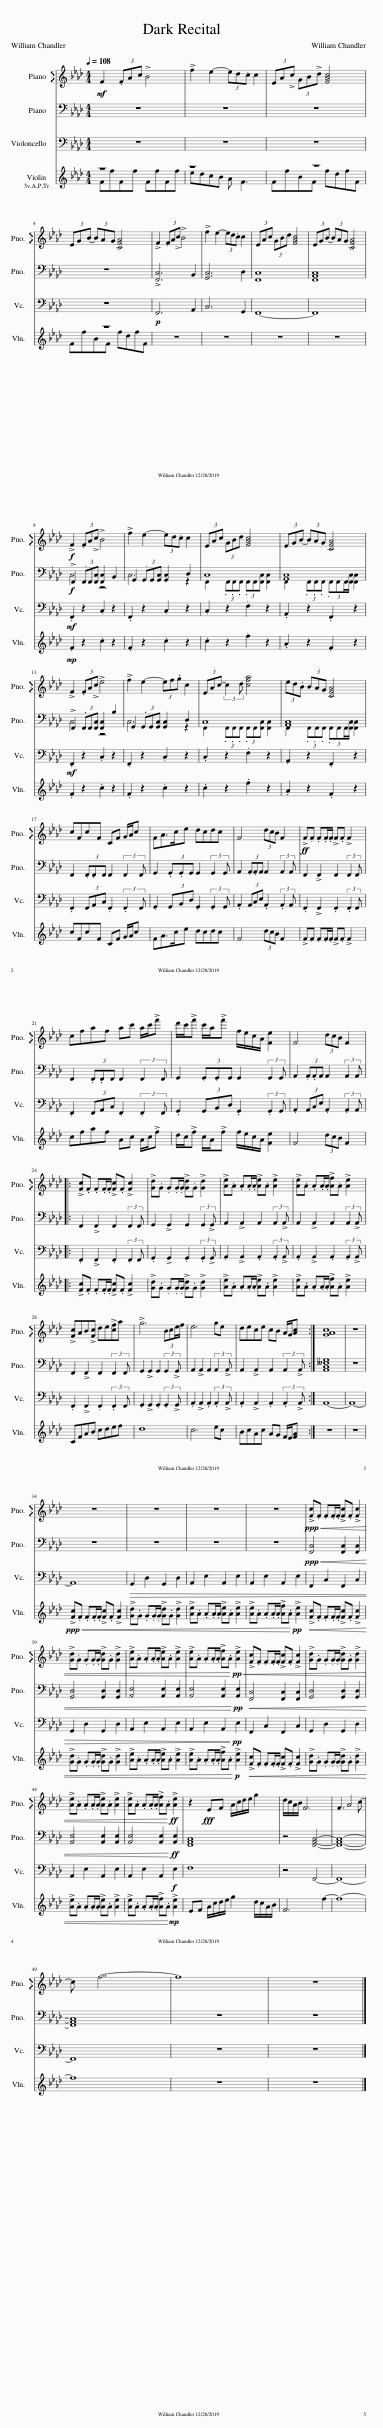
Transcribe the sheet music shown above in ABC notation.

X:1
%%score 1 ( 2 3 ) 4 ( 5 6 )
L:1/8
Q:1/4=108
M:4/4
I:linebreak $
K:Ab
V:1 treble
V:2 bass
V:3 bass
V:4 bass
V:5 treble
V:6 treble
V:1
!mf! F2 (3.FAc !>!B4 | !>!f2 e2- (3ed.c c2 | (3EA!>!c (3GB!>!d [FAc]4 |$ (3EGB- (3BAG [CFA]4 | !>!F2 (3.FA!>!c !>!B4 | %5
 !>!f2 e2- (3ed.c c2 | (3EAc (3GBd [FAc]4 | (3EGB- (3BAG [CFA]4 |$!f! !>!F2 (3.FA!>!c !>!B4 | !>!f2 e2- (3ed.c c2 | %10
 (3EAc (3GBd [FAc]4 | (3EGB- (3BAG [CFA]4 |$ !>!F2 (3.FA!>!c !>!e4 | !>!f2 e2- (3ef.g c2 | (3EAc- (3:2:2c2 d [cfa]4 | %15
 (3ed.B (3BAG [CFA]4 |$ cFcF CF G/A/c | FA>ce dcdc | F4 (3dcB F2 |!ff! !>!F.F .F.F/.F/ !>!F.F !>!F2 |$ %20
 cfaf ac' a/c'/!>!f' | d'/c'/!>!f' c'/a/!>!f' f/e/c/A/ [Fe]2 | F4 (3dcB F2 |:$ !>![Fc].F .F.F/.F/ !>![Fc].F !>![Fc]2 | !>![Gd].G .G.G/.G/ !>![Gd].G !>![Gd]2 | %25
 !>![Ae].A .A.A/.A/ !>![Ae].A !>![Ae]2 | !>![Ae].A .A.A/.A/ !>![Af].A !>![Ae]2 |$ !>![Fc]AB!>![Fc] de!>![cf]a | !>!g6 (3:2:4Bce/f/ | e6 ge | %30
 dece cB A/G/[Ac] :| [GAc]8 | z8 |$ z8 | z8 | %35
 z8 | z8 |!ppp!!<(! !>![Fc].F .F.F/.F/ !>![Fc].F !>![Fc]2 |$ !>![Gd].G .G.G/.G/ !>![Gd].G !>![Gd]2 | !>![Ae].A .A.A/.A/ !>![Ae].A !>![Ae]2 | %40
 !>![Ae].A .A.A/.A/ !>![Af].A!<)!!pp!!<(! !>![Ae]2 | !>![Fc].F .F.F/.F/ !>![Fc].F !>![Fc]2 | !>![Gd].G .G.G/.G/ !>![Gd].G !>![Gd]2 |$ !>![Ae].A .A.A/.A/ !>![Ae].A !>![Ae]2 | !>![Ae].A .A.A/.A/ !>![Af].A!<)!!ff! !>![Ae]2 | %45
 z2!fff! EF A/c/d/e/ g2 | d/c/A/B/ F6 | F3 A4 c- |$ c f7- | f8 | %50
 z8 |] %51
V:2
 z8 | z8 | z8 |$ z8 | !>![F,,C,]6 B,,2 | %5
 [G,,C,]6 D,2 | [F,,C,]8 | [F,,A,,C,]8 |$!f! !>!F,,2 (3.F,,F,,[F,,C,] [F,,C,]2 B,,2 | G,,2 (3.G,,G,,[G,,C,] [G,,C,]2 D,2 | %10
 C,8 | [A,,C,]8 |$ !>!F,,2 (3.F,,F,,[F,,C,] [F,,C,]2 B,2 | G,,2 (3.G,,G,,[G,,C,] [G,,C,]2 D,2 | C,8 | %15
 [A,,C,]8 |$ F,,2 (3.F,,.F,,F,, F,,2 (3:2:2F,,2 F,, | G,,2 (3.G,,.G,,G,, G,,2 (3:2:2G,,2 G,, | A,,2 (3.A,,.A,,A,, A,,2 (3:2:2A,,2 A,, | F,,2 !>!F,,2 F,,2 (3:2:2F,,2 F,, |$ %20
 F,,2 (3.F,,.F,,F,, F,,2 (3:2:2F,,2 F,, | G,,2 (3.G,,.G,,G,, G,,2 (3:2:2G,,2 G,, | A,,2 (3.A,,.A,,A,, A,,2 (3:2:2A,,2 A,, |:$ F,,2 !>!F,,2 F,,2 (3:2:2F,,2 F,, | G,,2 !>!G,,2 G,,2 (3:2:2G,,2 !>!G,, | %25
 A,,2 !>!A,,2 A,,2 (3:2:2A,,2 !>!A,, | A,,2 !>!A,,2 A,,2 (3:2:2A,,2 !>!A,, |$ F,,2 !>!F,,2 F,,2 (3:2:2F,,2 F,, | G,,2 !>!G,,2 G,,2 (3:2:2G,,2 !>!G,, | A,,2 !>!A,,2 A,,2 (3:2:2A,,2 !>!A,, | %30
 A,,2 !>!A,,2 A,,2 (3:2:2A,,2 !>!A,, :| [A,,C,__E,G,]8 | z8 |$ z8 | z8 | %35
 z8 | z8 |!ppp!!<(! [F,,C,]4 [F,,C,]2 [F,,C,]2 |$ [G,,D,]4 [G,,D,]2 [G,,D,]2 | [A,,E,]4 [A,,E,]2 [A,,E,]2 | %40
 [A,,E,]4 [A,,E,]2!<)!!pp! [A,,E,]2 |!<(! [F,,C,]4 [F,,C,]2 [F,,C,]2 | [G,,D,]4 [G,,D,]2 [G,,D,]2 |$ [A,,E,]4 [A,,E,]2 [A,,E,]2 | [A,,E,]4 [A,,E,]2!<)!!ff! [A,,E,]2 | %45
 [F,,A,,C,]8 | z4 [F,,A,,C,]4- | [F,,A,,C,]8- |$ [F,,A,,C,]8 | z8 | %50
 z8 |] %51
V:3
 x8 | x8 | x8 |$ x8 | x8 | %5
 x8 | x8 | x8 |$ C,4 z4 | C,6 z2 | %10
 F,,2 (3.F,,.F,,.F,, (3.F,,F,,[F,,C,] [F,,C,]2 | F,,2 (3.F,,.F,,.F,, (3:2:4.F,,F,,F,,/[F,,C,]/ [F,,C,]2 |$ C,4 z4 | C,6 z2 | F,,2 (3.F,,.F,,.F,, (3.F,,F,,[F,,C,] [F,,C,]2 | %15
 F,,2 (3.F,,.F,,.F,, (3:2:4.F,,F,,F,,/[F,,C,]/ [F,,C,]2 |$ x8 | x8 | x8 | x8 |$ %20
 x8 | x8 | x8 |:$ x8 | x8 | %25
 x8 | x8 |$ x8 | x8 | x8 | %30
 x8 :| x8 | x8 |$ x8 | x8 | %35
 x8 | x8 | x8 |$ x8 | x8 | %40
 x8 | x8 | x8 |$ x8 | x8 | %45
 x8 | x8 | x8 |$ x8 | x8 | %50
 x8 |] %51
V:4
 z8 | z8 | z8 |$ z8 |!p! F,,6 A,,2 | %5
 C,6 G,,2 | F,,8- | F,,8 |$!mf! .F,,2 z2 .C,2 z2 | .F,,2 z2 .C,2 z2 | %10
 .C,2 z2 .F,2 z2 | .A,,2 z2 .F,,2 z2 |$!mf! .F,,2 z2 .C,2 z2 | .F,,2 z2 .C,2 z2 | .C,2 z2 .F,2 z2 | %15
 .A,,2 z2 .F,,2 z2 |$ .F,,2 (3F,,A,,C, .F,,2 (3:2:2.F,,2 F,, | .G,,2 (3G,,B,,D, .G,,2 (3:2:2.G,,2 G,, | .A,,2 (3A,,C,E, .A,,2 (3:2:2.A,,2 A,, | .F,,2 !>!F,,2 .F,,2 (3:2:2.F,,2 F,, |$ %20
 .F,,2 (3F,,A,,C, .F,,2 (3:2:2.F,,2 F,, | .G,,2 (3G,,B,,D, .G,,2 (3:2:2.G,,2 G,, | .A,,2 (3A,,C,E, .A,,2 (3:2:2.A,,2 A,, |:$ .F,,2 !>!F,,2 .F,,2 (3:2:2.F,,2 F,, | .G,,2 !>!G,,2 .G,,2 (3:2:2.G,,2 !>!G,, | %25
 .A,,2 !>!A,,2 .A,,2 (3:2:2.A,,2 !>!A,, | .A,,2 !>!A,,2 .A,,2 (3:2:2.A,,2 !>!A,, |$ .F,,2 !>!F,,2 .F,,2 (3:2:2.F,,2 F,, | .G,,2 !>!G,,2 .G,,2 (3:2:2.G,,2 !>!G,, | .A,,2 !>!A,,2 .A,,2 (3:2:2.A,,2 !>!A,, | %30
 .A,,2 !>!A,,2 .A,,2 (3:2:2.A,,2 !>!A,, :| A,,8- | A,,8- |$ A,,8 |!>(! G,,2 D,2 G,,2 D,2 | %35
 A,,2 E,2 A,,2 E,2 | A,,2 E,2 A,,2 E,2 | F,,2 C,2 F,,2 C,2 |$ G,,2 D,2 G,,2 D,2 | A,,2 E,2 A,,2 E,2 | %40
 A,,2 E,2 A,,2!>)!!pp! E,2 | F,,2 C,2 F,,2 C,2 | G,,2 D,2 G,,2 D,2 |$ A,,2 E,2 A,,2 E,2 | A,,2 E,2 A,,2!f! E,2 | %45
 F,8 | z4 F,,4- | F,,8- |$ F,,8 | z8 | %50
 z8 |] %51
V:5
 z8 | z8 | z8 |$ z8 | z8 | %5
 z8 | z8 | z8 |$!mp! .F2 z2 .c2 z2 | .F2 z2 .c2 z2 | %10
 .c2 z2 .f2 z2 | .A2 z2 .F2 z2 |$ .F2 z2 .c2 z2 | .F2 z2 .c2 z2 | .c2 z2 .f2 z2 | %15
 .A2 z2 .F2 z2 |$ cFcF CF G/A/c | FA>ce dcdc | F4 (3dcB F2 | !>!F.F .F.F/.F/ !>!F.F !>!F2 |$ %20
 cfaf Ac A/c/!>!f | d/c/!>!f c/A/!>!f f/e/c/A/ [Fe]2 | F4 (3dcB F2 |:$ !>![Fc].F .F.F/.F/ !>![Fc].F !>![Fc]2 | !>![Gd].G .G.G/.G/ !>![Gd].G !>![Gd]2 | %25
 !>![Ae].A .A.A/.A/ !>![Ae].A !>![Ae]2 | !>![Ae].A .A.A/.A/ !>![Af].A !>![Ae]2 |$ CFAB cdef | d8 | c6 ec | %30
 BcAc AG F/E/[FA] :| z8 | z8 |$!ppp!!<(! !>![Fc].F .F.F/.F/ !>![Fc].F !>![Fc]2 | !>![Gd].G .G.G/.G/ !>![Gd].G !>![Gd]2 | %35
 !>![Ae].A .A.A/.A/ !>![Ae].A !>![Ae]2 | !>![Ae].A .A.A/.A/ !>![Af].A!<)!!pp! !>![Ae]2 |!<(! !>![Fc].F .F.F/.F/ !>![Fc].F !>![Fc]2 |$ !>![Gd].G .G.G/.G/ !>![Gd].G !>![Gd]2 | !>![Ae].A .A.A/.A/ !>![Ae].A !>![Ae]2 | %40
 !>![Ae].A .A.A/.A/ !>![Af].A!<)!!p! !>![Ae]2 |!<(! !>![Fc].F .F.F/.F/ !>![Fc].F !>![Fc]2 | !>![Gd].G .G.G/.G/ !>![Gd].G !>![Gd]2 |$ !>![Ae].A .A.A/.A/ !>![Ae].A !>![Ae]2 | !>![Ae].A .A.A/.A/ !>![Af].A!<)!!mp! !>![Ae]2 | %45
 EF A/c/d/e/ g2 d/c/A/B/ | F6 f2- | f8- |$ f8 | z8 | %50
 z8 |] %51
V:6
 FfFf FfFf | edcB A F3 | FfBF fdfF |$ FfBF fdfF | x8 | %5
 x8 | x8 | x8 |$ x8 | x8 | %10
 x8 | x8 |$ x8 | x8 | x8 | %15
 x8 |$ x8 | x8 | x8 | x8 |$ %20
 x8 | x8 | x8 |:$ x8 | x8 | %25
 x8 | x8 |$ x8 | x8 | x8 | %30
 x8 :| x8 | x8 |$ x8 | x8 | %35
 x8 | x8 | x8 |$ x8 | x8 | %40
 x8 | x8 | x8 |$ x8 | x8 | %45
 x8 | x8 | x8 |$ x8 | x8 | %50
 x8 |] %51
